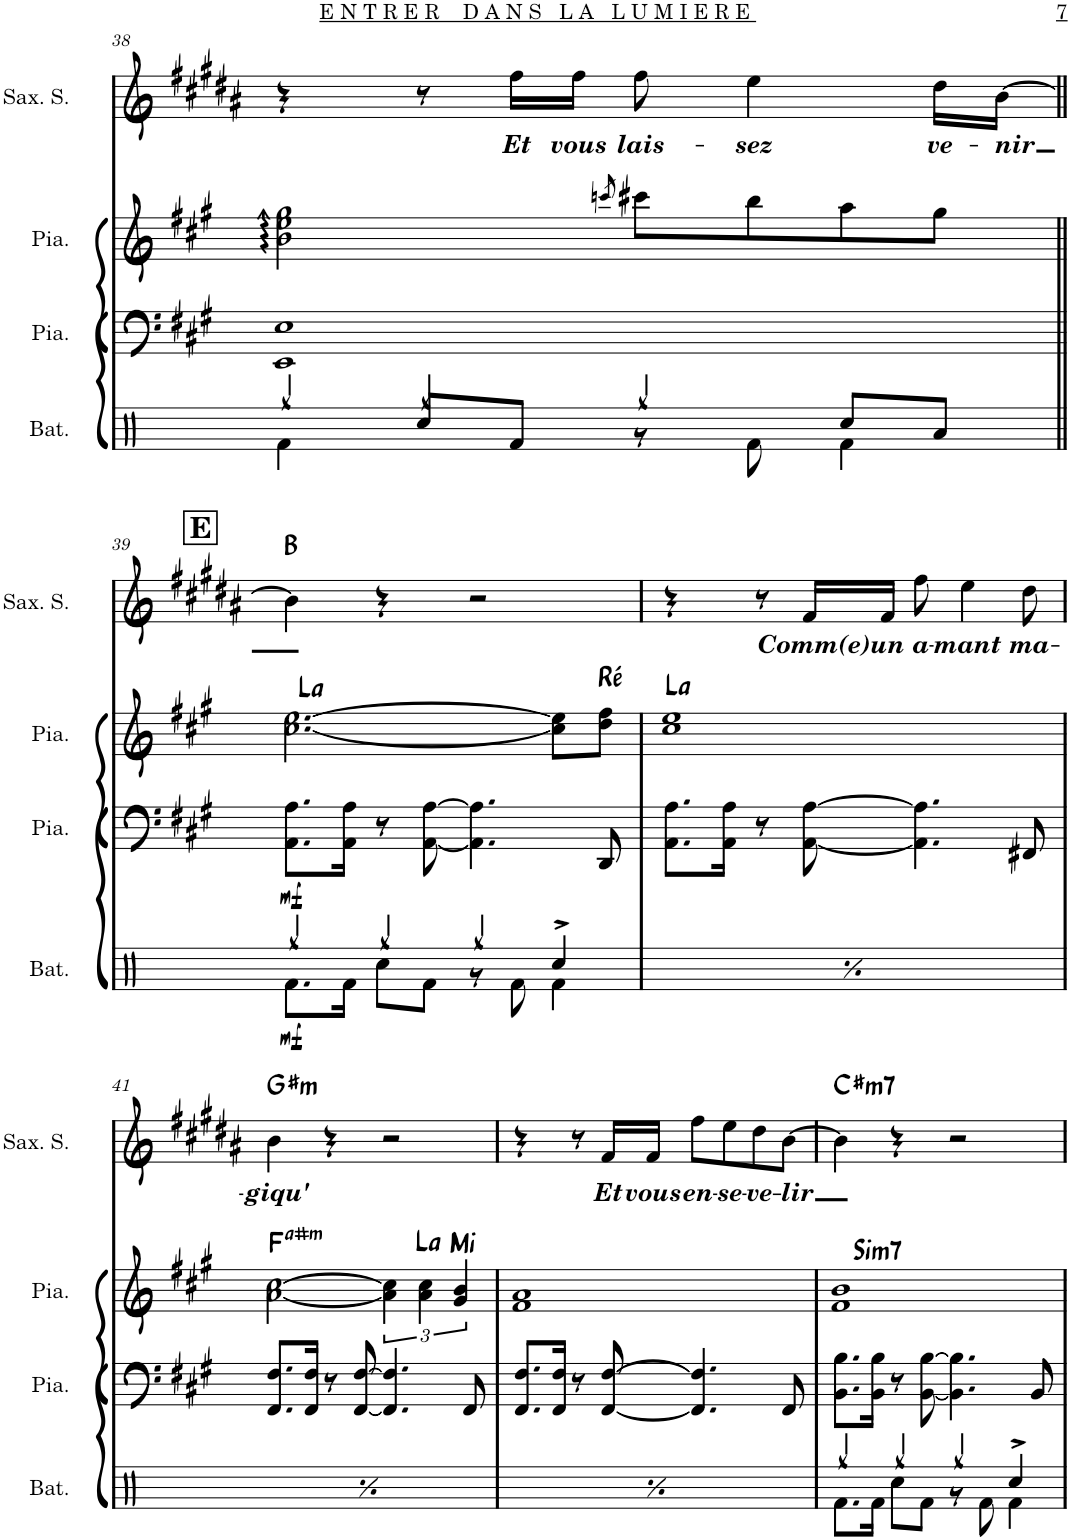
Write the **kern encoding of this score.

**kern	**dynam	**kern	**dynam	**kern	**harte	**kern	**text	**harte
*part4	*part4	*part3	*part3	*part2	*part2	*part1	*part1	*part1
*staff4	*staff4	*staff3	*staff3	*staff2	*	*staff1	*staff1	*
*I"Batterie	*	*I"Piano	*	*I"Piano	*	*I"Saxophone soprano	*	*
*I'Bat.	*	*I'Pia.	*	*I'Pia.	*	*I'Sax. S.	*	*
!!LO:PB:g=z
*clefX	*	*clefF4	*	*clefG2	*	*clefG2	*	*
*	*	*	*	*	*	*Trd1c2	*	*
*k[]	*	*k[f#c#g#]	*	*k[f#c#g#]	*	*k[f#c#g#d#a#]	*	*
*M4/4	*	*M4/4	*	*M4/4	*	*M4/4	*	*
=38	=38	=38	=38	=38	=38	=38	=38	=38
*^	*	*	*	*	*	*	*	*
4Rgg/	4Rf\	.	1EE 1E	.	2b\ 2ee\ 2gg#\	.	4r	.	.
4Rgg/	8Rcc/L	.	.	.	.	.	8r	.	.
!	!	!	!	!	!	!	!	!LO:LY:b	!
.	8Rf/J	.	.	.	.	.	16ff#\LL	Et	.
!	!	!	!	!	!	!	!	!LO:LY:b	!
.	.	.	.	.	.	.	16ff#\JJ	vous	.
.	.	.	.	.	8qcccn/	.	.	.	.
!	!	!	!	!	!	!	!	!LO:LY:b	!
4Rgg/	8r	.	.	.	8ccc#X\L	.	8ff#\	lais-	.
!	!	!	!	!	!	!	!	!LO:LY:b	!
.	8Rf\	.	.	.	8bb\	.	4ee\	-sez	.
8Rcc/L	4Rf\	.	.	.	8aa\	.	.	.	.
!	!	!	!	!	!	!	!	!LO:LY:b	!
8Ra/J	.	.	.	.	8gg#\J	.	16dd#\LL	ve-	.
!	!	!	!	!	!	!	!	!LO:LY:b	!
.	.	.	.	.	.	.	[16b\JJ	-nir	.
!!LO:LB:g=z
!!LO:REH:place=s1:a:B:cj:fs=14:t=E
=39||	=39||	=39||	=39||	=39||	=39||	=39||	=39||	=39||	=39||
!	!	!LO:DY:b	!	!LO:DY:b	!	!LO:H:kt=La	!	!	!
4Rgg/	8.Rf\L	mf	8.AA\ 8.A\L	mf	[2.cc#\ [2.ee\	N	4b\]	.	B:maj
.	16Rf\Jk	.	16AA\ 16A\Jk	.	.	.	.	.	.
4Rgg/	8Rcc\L	.	8r	.	.	.	4r	.	.
.	8Rf\J	.	[8AA\ [8A\	.	.	.	.	.	.
4Rgg/	8r	.	4.AA\] 4.A\]	.	.	.	2r	.	.
.	8Rf\	.	.	.	.	.	.	.	.
4Rcc^/	4Rf\	.	.	.	8cc#\] 8ee\]L	.	.	.	.
!	!	!	!	!	!	!LO:H:kt=Ré	!	!	!
.	.	.	8DD/	.	8dd\ 8ff#\J	N	.	.	.
=40	=40	=40	=40	=40	=40	=40	=40	=40	=40
!	!	!LO:DY:b	!	!	!	!LO:H:kt=La	!	!	!
4Rgg/	8.Rf\L	mf	8.AA\ 8.A\L	.	1cc# 1ee	N	4r	.	.
.	16Rf\Jk	.	16AA\ 16A\Jk	.	.	.	.	.	.
4Rgg/	8Rcc\L	.	8r	.	.	.	8r	.	.
!	!	!	!	!	!	!	!	!LO:LY:b	!
.	8Rf\J	.	[8AA\ [8A\	.	.	.	16f#/LL	Comm(e)	.
!	!	!	!	!	!	!	!	!LO:LY:b	!
.	.	.	.	.	.	.	16f#/JJ	un	.
!	!	!	!	!	!	!	!	!LO:LY:b	!
4Rgg/	8r	.	4.AA\] 4.A\]	.	.	.	8ff#\	a-	.
!	!	!	!	!	!	!	!	!LO:LY:b	!
.	8Rf\	.	.	.	.	.	4ee\	-mant	.
4Rcc^/	4Rf\	.	.	.	.	.	.	.	.
!	!	!	!	!	!	!	!	!LO:LY:b	!
.	.	.	8FF#X/	.	.	.	8dd#\	ma-	.
!!LO:LB:g=z
=41	=41	=41	=41	=41	=41	=41	=41	=41	=41
!	!	!LO:DY:b	!	!	!	!LO:H:kt=a#m	!	!LO:LY:b	!LO:H:kt=m
4Rgg/	8.Rf\L	mf	8.FF#/ 8.F#/L	.	[2a\ [2cc#\	.	4b\	giqu'	G#:min
.	16Rf\Jk	.	16FF#/ 16F#/Jk	.	.	.	.	.	.
4Rgg/	8Rcc\L	.	8r	.	.	.	4r	.	.
.	8Rf\J	.	[8FF#/ [8F#/	.	.	.	.	.	.
!	!	!	!	!	!	!LO:H:kt=La	!	!	!
4Rgg/	8r	.	4.FF#/] 4.F#/]	.	6a\] 6cc#\]	N	2r	.	.
.	8Rf\	.	.	.	.	.	.	.	.
.	.	.	.	.	6a\ 6cc#\	.	.	.	.
4Rcc^/	4Rf\	.	.	.	.	.	.	.	.
!	!	!	!	!	!	!LO:H:kt=Mi	!	!	!
.	.	.	.	.	6g#/ 6b/	N	.	.	.
.	.	.	8FF#/	.	.	.	.	.	.
=42	=42	=42	=42	=42	=42	=42	=42	=42	=42
!	!	!LO:DY:b	!	!	!	!	!	!	!
4Rgg/	8.Rf\L	mf	8.FF#/ 8.F#/L	.	1f# 1a	.	4r	.	.
.	16Rf\Jk	.	16FF#/ 16F#/Jk	.	.	.	.	.	.
4Rgg/	8Rcc\L	.	8r	.	.	.	8r	.	.
!	!	!	!	!	!	!	!	!LO:LY:b	!
.	8Rf\J	.	[8FF#/ [8F#/	.	.	.	16f#/LL	Et	.
!	!	!	!	!	!	!	!	!LO:LY:b	!
.	.	.	.	.	.	.	16f#/JJ	vous	.
!	!	!	!	!	!	!	!	!LO:LY:b	!
4Rgg/	8r	.	4.FF#/] 4.F#/]	.	.	.	8ff#\L	en-	.
!	!	!	!	!	!	!	!	!LO:LY:b	!
.	8Rf\	.	.	.	.	.	8ee\	-se-	.
!	!	!	!	!	!	!	!	!LO:LY:b	!
4Rcc^/	4Rf\	.	.	.	.	.	8dd#\	-ve-	.
!	!	!	!	!	!	!	!	!LO:LY:b	!
.	.	.	8FF#/	.	.	.	[8b\J	-lir	.
=43	=43	=43	=43	=43	=43	=43	=43	=43	=43
!	!	!	!	!	!	!LO:H:kt=Sim7	!	!	!LO:H:kt=m7
4Rgg/	8.Rf\L	.	8.BB\ 8.B\L	.	1f# 1b	N	4b\]	.	C#:min7
.	16Rf\Jk	.	16BB\ 16B\Jk	.	.	.	.	.	.
4Rgg/	8Rcc\L	.	8r	.	.	.	4r	.	.
.	8Rf\J	.	[8BB\ [8B\	.	.	.	.	.	.
4Rgg/	8r	.	4.BB\] 4.B\]	.	.	.	2r	.	.
.	8Rf\	.	.	.	.	.	.	.	.
4Rcc^/	4Rf\	.	.	.	.	.	.	.	.
.	.	.	8BB/	.	.	.	.	.	.
*v	*v	*	*	*	*	*	*	*	*
=	=	=	=	=	=	=	=	=
*-	*-	*-	*-	*-	*-	*-	*-	*-
